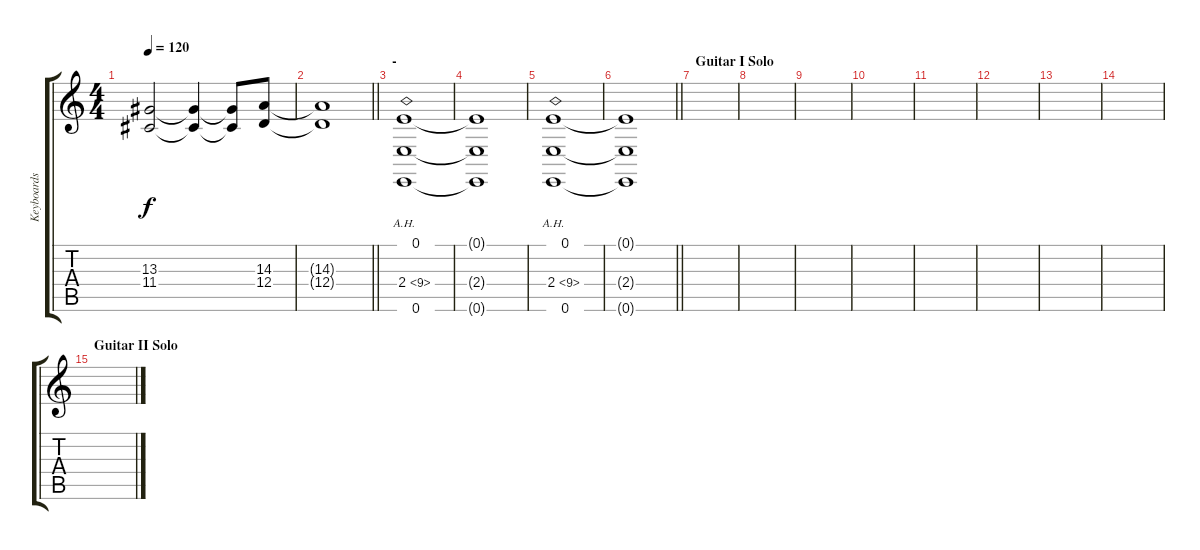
\track ("Keyboards" "Keyboards") {instrument stringensemble1}
\staff {score tabs}
\tuning (E4 B3 G3 D3 A2 E2) {hide}
\ts (4 4)
\tempo 120
\clef g2
\ks c
(13.3 11.4).2{dy f} (13.3{t} 11.4{t}).4 (13.3{t} 11.4{t}).8 (14.3 12.4).8 |
\barLineRight lightlight
(14.3{t} 12.4{t}).1 |
\section ("" "-")
(0.1 2.4{ah 7} 0.6).1{instrument stringensemble1} |
(0.1{t} 2.4{t} 0.6{t}).1 |
(0.1 2.4{ah 7} 0.6).1{instrument stringensemble1} |
\barLineRight lightlight
(0.1{t} 2.4{t} 0.6{t}).1 |
\section ("" "Guitar I Solo")
|
|
|
|
|
|
|
|
\section ("" "Guitar II Solo")
